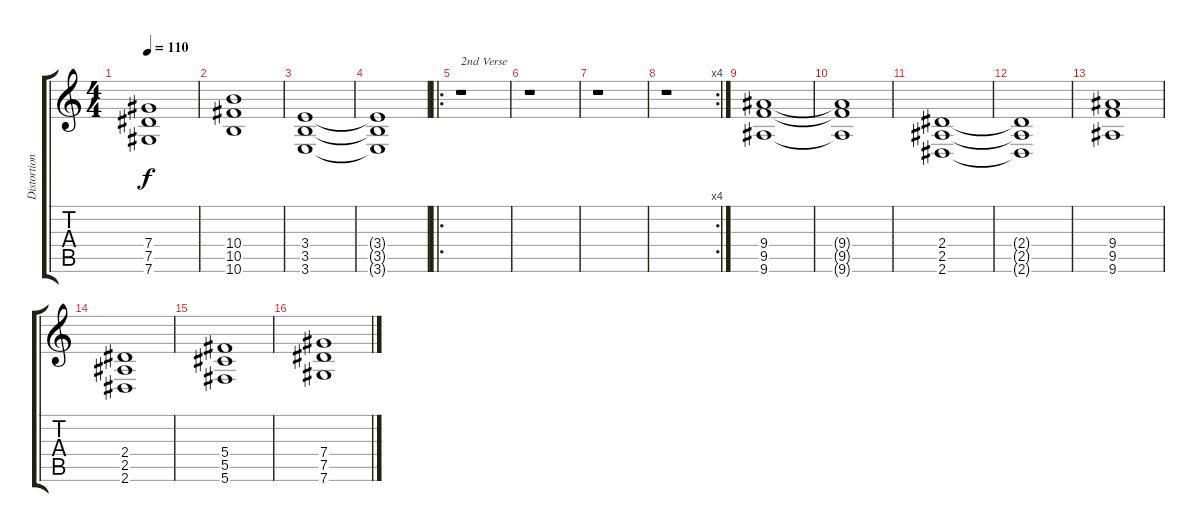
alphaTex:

\track ("Distortion Guitar II" "Distortion") {instrument distortionguitar}
\staff {score tabs}
\tuning (Eb4 Bb3 Gb3 Db3 Ab2 Db2) {hide}
\ts (4 4)
\tempo 110
\clef g2
\ks c
(7.4 7.5 7.6).1{dy f} |
(10.4 10.5 10.6).1 |
(3.4 3.5 3.6).1 |
(3.4{t} 3.5{t} 3.6{t}).1 |
\ro
r.1{txt "2nd Verse"} |
r.1 |
r.1 |
\rc 4
r.1 |
(9.4 9.5 9.6).1 |
(9.4{t} 9.5{t} 9.6{t}).1 |
(2.4 2.5 2.6).1 |
(2.4{t} 2.5{t} 2.6{t}).1 |
(9.4 9.5 9.6).1 |
(2.4 2.5 2.6).1 |
(5.4 5.5 5.6).1 |
(7.4 7.5 7.6).1
